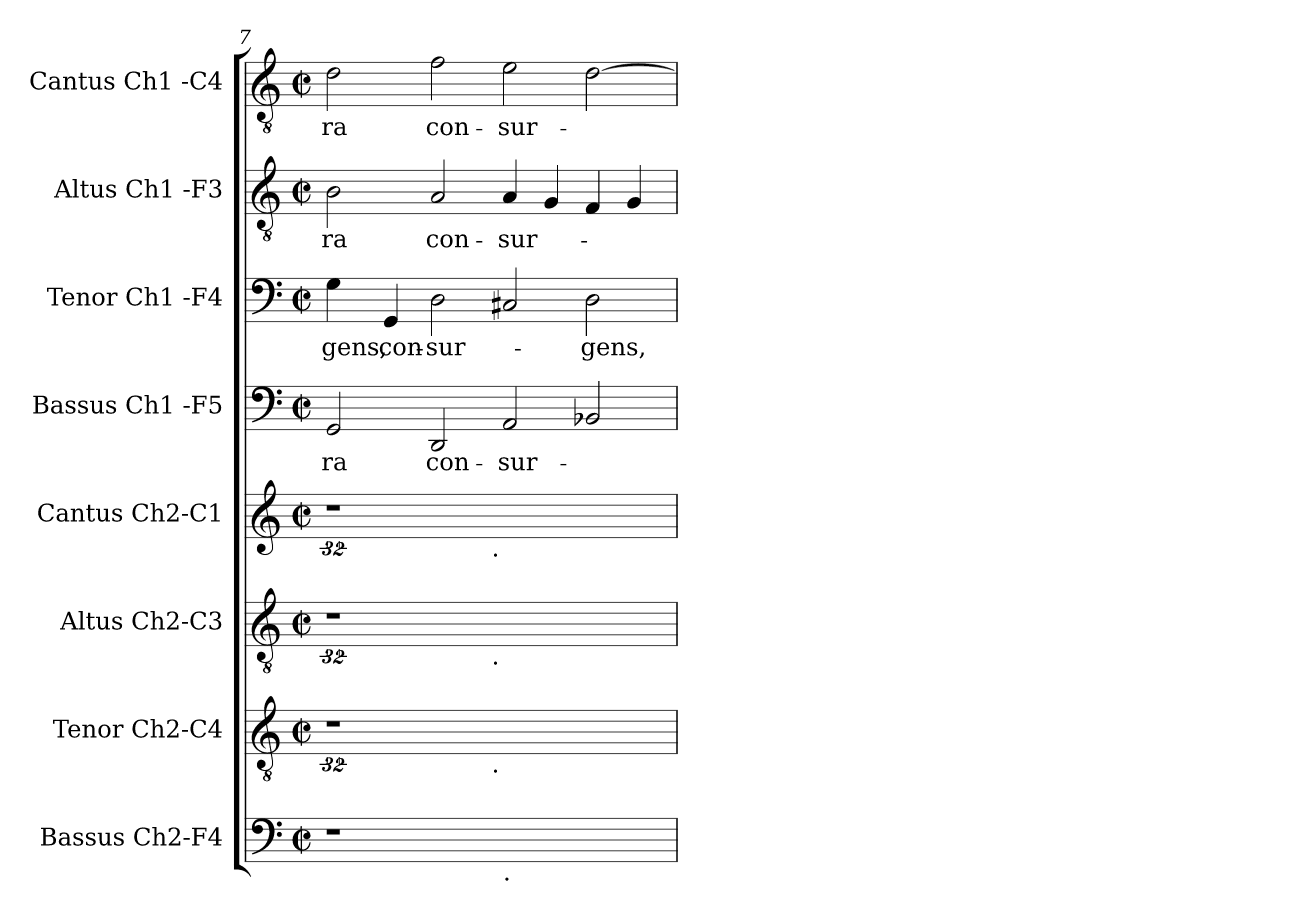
**kern	**kern	**kern	**kern	**kern	**text	**kern	**text	**kern	**text	**kern	**text
*part8	*part7	*part6	*part5	*part4	*part4	*part3	*part3	*part2	*part2	*part1	*part1
*staff8	*staff7	*staff6	*staff5	*staff4	*staff4	*staff3	*staff3	*staff2	*staff2	*staff1	*staff1
*I"Bassus Ch2-F4	*I"Tenor Ch2-C4	*I"Altus Ch2-C3	*I"Cantus Ch2-C1	*I"Bassus Ch1 -F5	*	*I"Tenor Ch1 -F4	*	*I"Altus Ch1 -F3	*	*I"Cantus Ch1 -C4	*
*I'B2	*I'T2	*I'A2	*I'C2	*I'B1	*	*I'T1	*	*I'A1	*	*I'C1	*
*clefF4	*clefGv2	*clefGv2	*clefG2	*clefF4	*	*clefF4	*	*clefGv2	*	*clefGv2	*
*k[]	*k[]	*k[]	*k[]	*k[]	*	*k[]	*	*k[]	*	*k[]	*
*M2/2	*M2/2	*M2/2	*M2/2	*M2/2	*	*M2/2	*	*M2/2	*	*M2/2	*
*met(c|)	*met(c|)	*met(c|)	*met(c|)	*met(c|)	*	*met(c|)	*	*met(c|)	*	*met(c|)	*
=7	=7	=7	=7	=7	=7	=7	=7	=7	=7	=7	=7
!	!	!	!	!	!LO:LY:b	!	!LO:LY:b	!	!LO:LY:b	!	!LO:LY:b
1r	32%31r	32%31r	32%31r	2GG/	-ra	4G\	-gens,	2B\	-ra	2d\	-ra
!	!	!	!	!	!	!	!LO:LY:b	!	!	!	!
.	.	.	.	.	.	4GG/	con-	.	.	.	.
!	!	!	!	!	!LO:LY:b	!	!LO:LY:b	!	!LO:LY:b	!	!LO:LY:b
.	.	.	.	2DD/	con-	2D\	-sur-	2A/	con-	2f\	con-
!	!	!	!LO:TX:b:t=.	!	!	!	!	!	!	!	!
!	!	!LO:TX:b:t=.	!	!	!	!	!	!	!	!	!
!	!LO:TX:b:t=.	!	!	!	!	!	!	!	!	!	!
.	1ryy	1ryy	1ryy	.	.	.	.	.	.	.	.
!LO:TX:b:t=.	!	!	!	!	!	!	!	!	!	!	!
!	!	!	!	!	!LO:LY:b	!	!	!	!LO:LY:b	!	!LO:LY:b
1ryy	.	.	.	2AA/	-sur-	2C#X/	.	4A/	-sur-	2e\	-sur-
.	.	.	.	.	.	.	.	4G/	.	.	.
!	!	!	!	!	!	!	!LO:LY:b	!	!	!	!
.	.	.	.	2BB-X/	.	2D\	-gens,	4F/	.	[>2d\	.
.	.	.	.	.	.	.	.	4G/	.	.	.
.	32ryy	32ryy	32ryy	.	.	.	.	.	.	.	.
=	=	=	=	=	=	=	=	=	=	=	=
*-	*-	*-	*-	*-	*-	*-	*-	*-	*-	*-	*-
